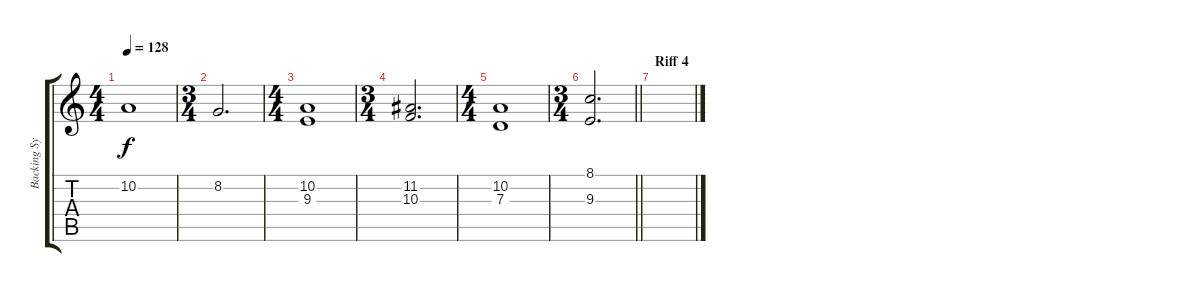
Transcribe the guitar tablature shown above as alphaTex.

\track ("Backing Synth" "Backing Sy") {instrument synthstrings2}
\staff {score tabs}
\tuning (E4 B3 G3 D3 A2 E2) {hide}
\ts (4 4)
\tempo 128
\clef g2
\ks c
10.2.1{dy f} |
\ts (3 4)
8.2.2{d} |
\ts (4 4)
(10.2 9.3).1 |
\ts (3 4)
(11.2 10.3).2{d} |
\ts (4 4)
(10.2 7.3).1 |
\ts (3 4)
\barLineRight lightlight
(8.1 9.3).2{d} |
\section ("" "Riff 4")
